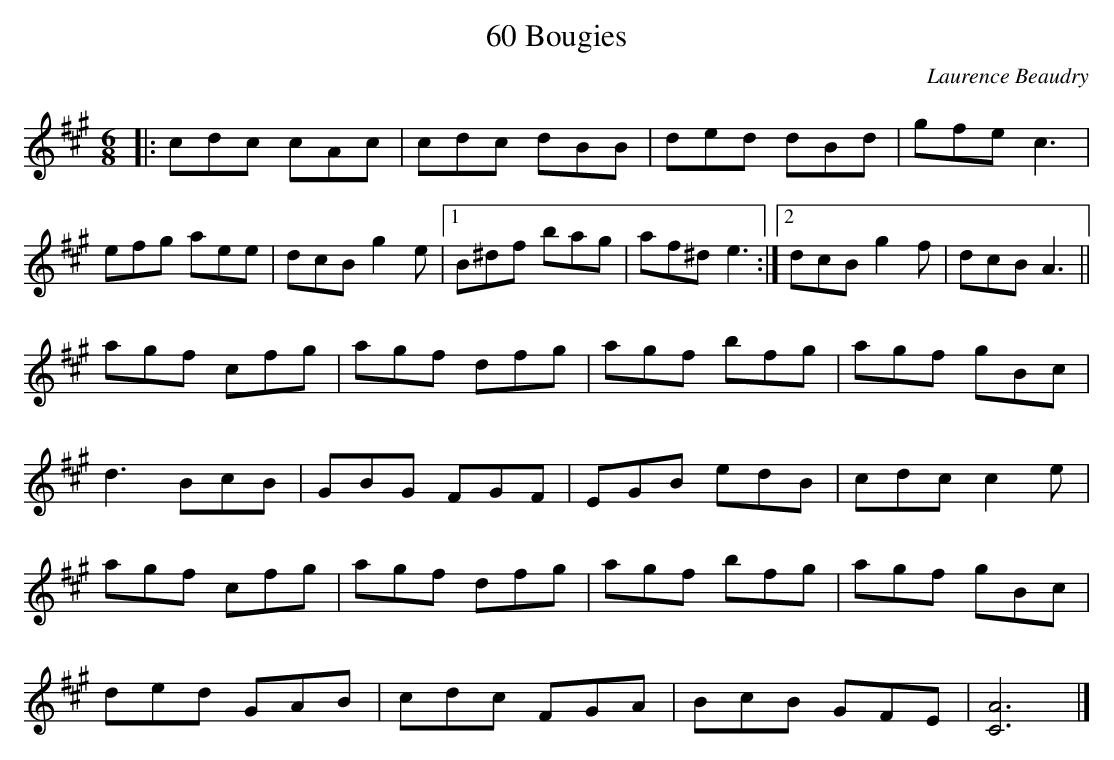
X:1
T:60 Bougies
C:Laurence Beaudry
M:6/8
L:1/8
K:A
|: cdc cAc | cdc dBB | ded dBd | gfe c3 |
efg aee | dcB g2e |1 B^df bag | af^d e3 :|2 dcB g2f | dcB A3 ||
agf cfg | agf dfg | agf bfg | agf gBc |
d3 BcB | GBG FGF | EGB edB | cdc c2e |
agf cfg | agf dfg | agf bfg | agf gBc |
ded GAB | cdc FGA | BcB GFE | [C6A6] |]
